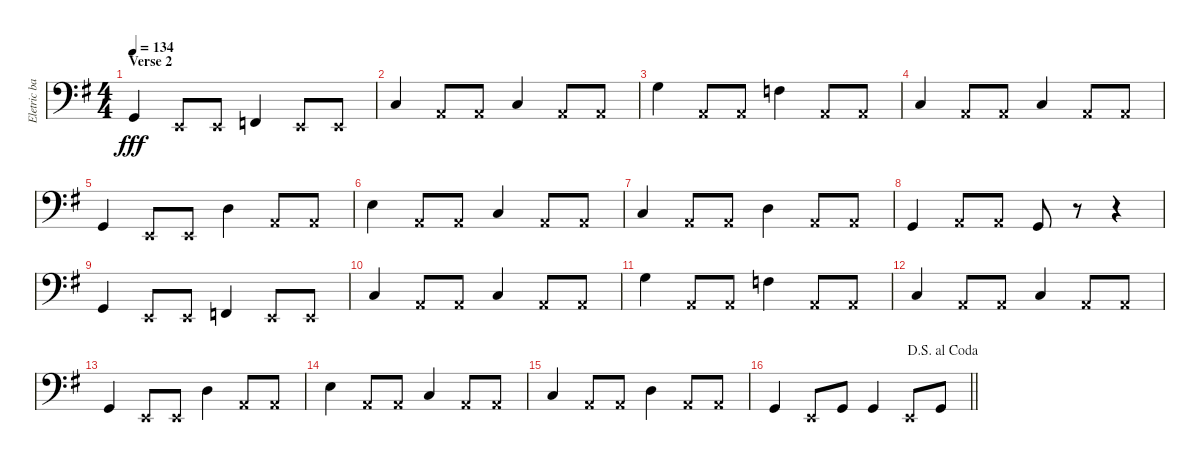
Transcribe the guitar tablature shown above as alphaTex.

\track ("Eletric bass" "Eletric ba") {instrument electricbassfinger}
\staff {score}
\tuning (G2 D2 A1 E1) {hide}
\ts (4 4)
\section ("" "Verse 2")
\tempo 134
\clef f4
\ks g
3.4.4{dy fff} 0.4{x}.8 0.4{x}.8 1.4.4 0.4{x}.8 0.4{x}.8 |
3.3.4 0.3{x}.8 0.3{x}.8 3.3.4 0.3{x}.8 0.3{x}.8 |
10.3.4 0.3{x}.8 0.3{x}.8 8.3.4 0.3{x}.8 0.3{x}.8 |
3.3.4 0.3{x}.8 0.3{x}.8 3.3.4 0.3{x}.8 0.3{x}.8 |
3.4.4 0.4{x}.8 0.4{x}.8 5.3.4 0.3{x}.8 0.3{x}.8 |
7.3.4 0.3{x}.8 0.3{x}.8 3.3.4 0.3{x}.8 0.3{x}.8 |
3.3.4 0.3{x}.8 0.3{x}.8 5.3.4 0.3{x}.8 0.3{x}.8 |
3.4.4 0.3{x}.8 0.3{x}.8 3.4.8 r.8 r.4 |
3.4.4 0.4{x}.8 0.4{x}.8 1.4.4 0.4{x}.8 0.4{x}.8 |
3.3.4 0.3{x}.8 0.3{x}.8 3.3.4 0.3{x}.8 0.3{x}.8 |
10.3.4 0.3{x}.8 0.3{x}.8 8.3.4 0.3{x}.8 0.3{x}.8 |
3.3.4 0.3{x}.8 0.3{x}.8 3.3.4 0.3{x}.8 0.3{x}.8 |
3.4.4 0.4{x}.8 0.4{x}.8 5.3.4 0.3{x}.8 0.3{x}.8 |
7.3.4 0.3{x}.8 0.3{x}.8 3.3.4 0.3{x}.8 0.3{x}.8 |
3.3.4 0.3{x}.8 0.3{x}.8 5.3.4 0.3{x}.8 0.3{x}.8 |
\jump dalsegnoalcoda
\barLineRight lightlight
3.4.4 0.4{x}.8 3.4.8 3.4.4 0.4{x}.8 3.4.8
